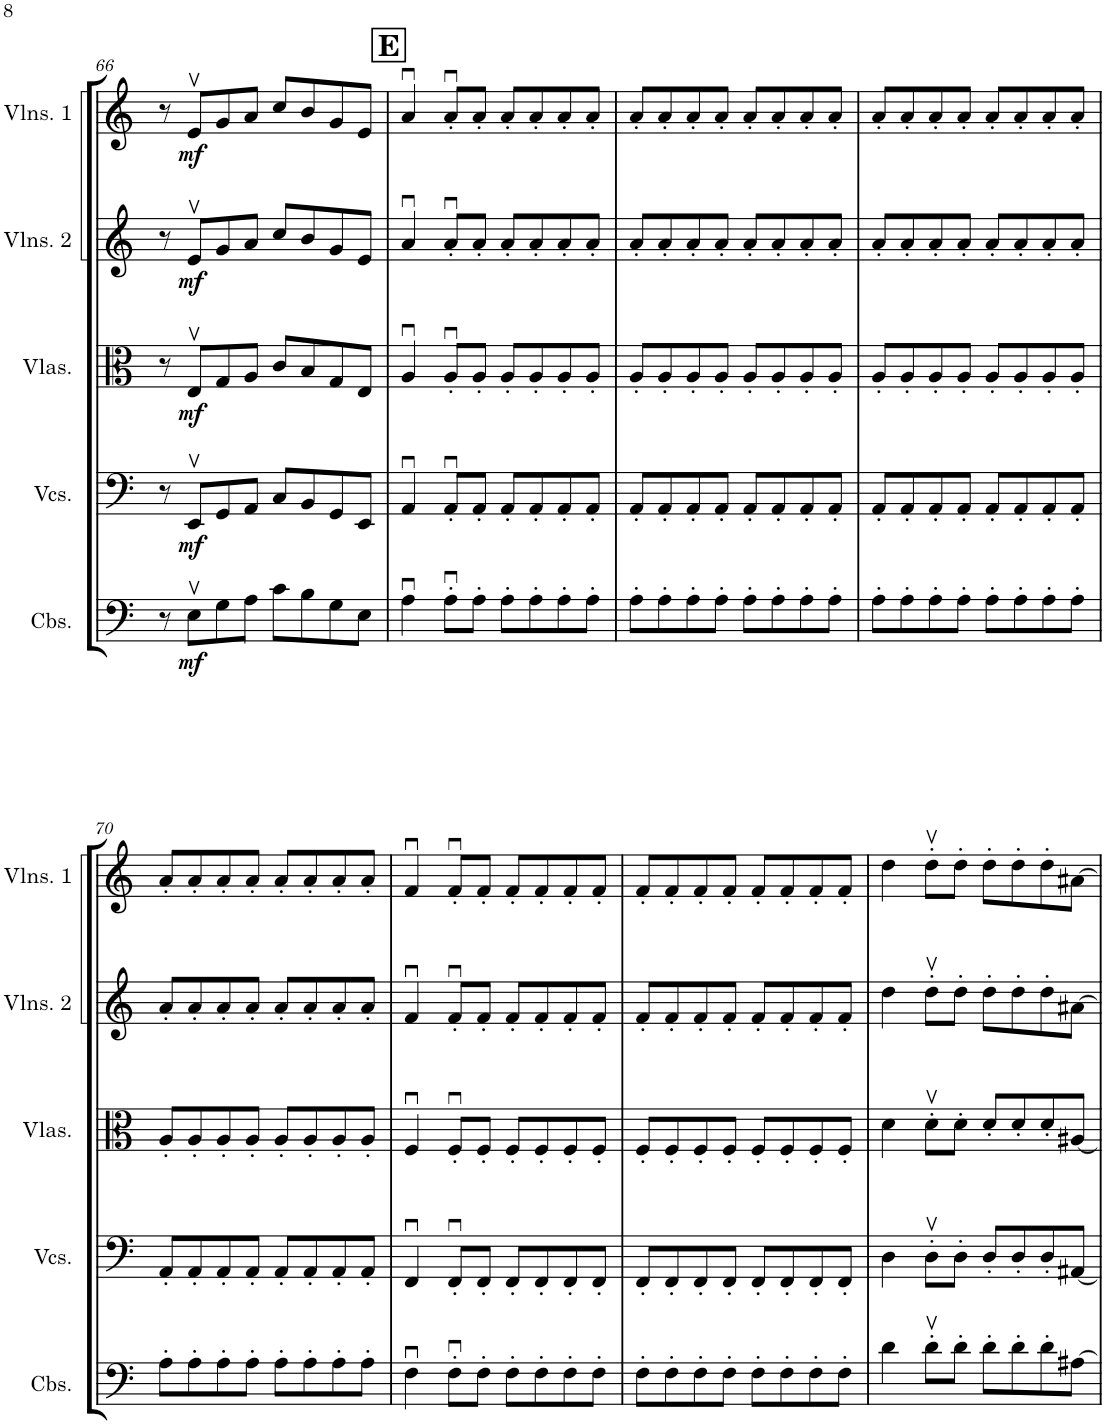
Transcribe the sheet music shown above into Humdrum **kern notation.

**kern	**dynam	**kern	**dynam	**kern	**dynam	**kern	**dynam	**kern	**dynam
*part5	*part5	*part4	*part4	*part3	*part3	*part2	*part2	*part1	*part1
*staff5	*staff5	*staff4	*staff4	*staff3	*staff3	*staff2	*staff2	*staff1	*staff1
*I"Contrabasses	*	*I"Violoncellos	*	*I"Violas	*	*I"Violins 2	*	*I"Violins 1	*
*I'Cbs.	*	*I'Vcs.	*	*I'Vlas.	*	*I'Vlns. 2	*	*I'Vlns. 1	*
!!LO:PB:g=z
*clefF4	*	*clefF4	*	*clefC3	*	*clefG2	*	*clefG2	*
*Trd7c12	*	*	*	*	*	*	*	*	*
*k[]	*	*k[]	*	*k[]	*	*k[]	*	*k[]	*
*M4/4	*	*M4/4	*	*M4/4	*	*M4/4	*	*M4/4	*
=66	=66	=66	=66	=66	=66	=66	=66	=66	=66
8r	.	8r	.	8r	.	8r	.	8r	.
!	!LO:DY:b	!	!LO:DY:b	!	!LO:DY:b	!	!LO:DY:b	!	!LO:DY:b
8Ev\L	mf	8EEv/L	mf	8Ev/L	mf	8ev/L	mf	8ev/L	mf
8G\	.	8GG/	.	8G/	.	8g/	.	8g/	.
8A\J	.	8AA/J	.	8A/J	.	8a/J	.	8a/J	.
8c\L	.	8C/L	.	8c/L	.	8cc/L	.	8cc/L	.
8B\	.	8BB/	.	8B/	.	8b/	.	8b/	.
8G\	.	8GG/	.	8G/	.	8g/	.	8g/	.
8E\J	.	8EE/J	.	8E/J	.	8e/J	.	8e/J	.
!!LO:REH:place=s1:a:B:cj:fs=14:t=E
=67	=67	=67	=67	=67	=67	=67	=67	=67	=67
4Au\	.	4AAu/	.	4Au/	.	4au/	.	4au/	.
8Au'\L	.	8AAu'/L	.	8Au'/L	.	8au'/L	.	8au'/L	.
8A'\J	.	8AA'/J	.	8A'/J	.	8a'/J	.	8a'/J	.
8A'\L	.	8AA'/L	.	8A'/L	.	8a'/L	.	8a'/L	.
8A'\	.	8AA'/	.	8A'/	.	8a'/	.	8a'/	.
8A'\	.	8AA'/	.	8A'/	.	8a'/	.	8a'/	.
8A'\J	.	8AA'/J	.	8A'/J	.	8a'/J	.	8a'/J	.
=68	=68	=68	=68	=68	=68	=68	=68	=68	=68
8A'\L	.	8AA'/L	.	8A'/L	.	8a'/L	.	8a'/L	.
8A'\	.	8AA'/	.	8A'/	.	8a'/	.	8a'/	.
8A'\	.	8AA'/	.	8A'/	.	8a'/	.	8a'/	.
8A'\J	.	8AA'/J	.	8A'/J	.	8a'/J	.	8a'/J	.
8A'\L	.	8AA'/L	.	8A'/L	.	8a'/L	.	8a'/L	.
8A'\	.	8AA'/	.	8A'/	.	8a'/	.	8a'/	.
8A'\	.	8AA'/	.	8A'/	.	8a'/	.	8a'/	.
8A'\J	.	8AA'/J	.	8A'/J	.	8a'/J	.	8a'/J	.
=69	=69	=69	=69	=69	=69	=69	=69	=69	=69
8A'\L	.	8AA'/L	.	8A'/L	.	8a'/L	.	8a'/L	.
8A'\	.	8AA'/	.	8A'/	.	8a'/	.	8a'/	.
8A'\	.	8AA'/	.	8A'/	.	8a'/	.	8a'/	.
8A'\J	.	8AA'/J	.	8A'/J	.	8a'/J	.	8a'/J	.
8A'\L	.	8AA'/L	.	8A'/L	.	8a'/L	.	8a'/L	.
8A'\	.	8AA'/	.	8A'/	.	8a'/	.	8a'/	.
8A'\	.	8AA'/	.	8A'/	.	8a'/	.	8a'/	.
8A'\J	.	8AA'/J	.	8A'/J	.	8a'/J	.	8a'/J	.
!!LO:LB:g=z
=70	=70	=70	=70	=70	=70	=70	=70	=70	=70
8A'\L	.	8AA'/L	.	8A'/L	.	8a'/L	.	8a'/L	.
8A'\	.	8AA'/	.	8A'/	.	8a'/	.	8a'/	.
8A'\	.	8AA'/	.	8A'/	.	8a'/	.	8a'/	.
8A'\J	.	8AA'/J	.	8A'/J	.	8a'/J	.	8a'/J	.
8A'\L	.	8AA'/L	.	8A'/L	.	8a'/L	.	8a'/L	.
8A'\	.	8AA'/	.	8A'/	.	8a'/	.	8a'/	.
8A'\	.	8AA'/	.	8A'/	.	8a'/	.	8a'/	.
8A'\J	.	8AA'/J	.	8A'/J	.	8a'/J	.	8a'/J	.
=71	=71	=71	=71	=71	=71	=71	=71	=71	=71
4Fu\	.	4FFu/	.	4Fu/	.	4fu/	.	4fu/	.
8Fu'\L	.	8FFu'/L	.	8Fu'/L	.	8fu'/L	.	8fu'/L	.
8F'\J	.	8FF'/J	.	8F'/J	.	8f'/J	.	8f'/J	.
8F'\L	.	8FF'/L	.	8F'/L	.	8f'/L	.	8f'/L	.
8F'\	.	8FF'/	.	8F'/	.	8f'/	.	8f'/	.
8F'\	.	8FF'/	.	8F'/	.	8f'/	.	8f'/	.
8F'\J	.	8FF'/J	.	8F'/J	.	8f'/J	.	8f'/J	.
=72	=72	=72	=72	=72	=72	=72	=72	=72	=72
8F'\L	.	8FF'/L	.	8F'/L	.	8f'/L	.	8f'/L	.
8F'\	.	8FF'/	.	8F'/	.	8f'/	.	8f'/	.
8F'\	.	8FF'/	.	8F'/	.	8f'/	.	8f'/	.
8F'\J	.	8FF'/J	.	8F'/J	.	8f'/J	.	8f'/J	.
8F'\L	.	8FF'/L	.	8F'/L	.	8f'/L	.	8f'/L	.
8F'\	.	8FF'/	.	8F'/	.	8f'/	.	8f'/	.
8F'\	.	8FF'/	.	8F'/	.	8f'/	.	8f'/	.
8F'\J	.	8FF'/J	.	8F'/J	.	8f'/J	.	8f'/J	.
=73	=73	=73	=73	=73	=73	=73	=73	=73	=73
4d\	.	4D\	.	4d\	.	4dd\	.	4dd\	.
8dv'\L	.	8Dv'\L	.	8dv'\L	.	8ddv'\L	.	8ddv'\L	.
8d'\J	.	8D'\J	.	8d'\J	.	8dd'\J	.	8dd'\J	.
8d'\L	.	8D'/L	.	8d'/L	.	8dd'\L	.	8dd'\L	.
8d'\	.	8D'/	.	8d'/	.	8dd'\	.	8dd'\	.
8d'\	.	8D'/	.	8d'/	.	8dd'\	.	8dd'\	.
[8A#X\J	.	[8AA#X/J	.	[8A#X/J	.	[8a#X\J	.	[8a#X\J	.
=	=	=	=	=	=	=	=	=	=
*-	*-	*-	*-	*-	*-	*-	*-	*-	*-
